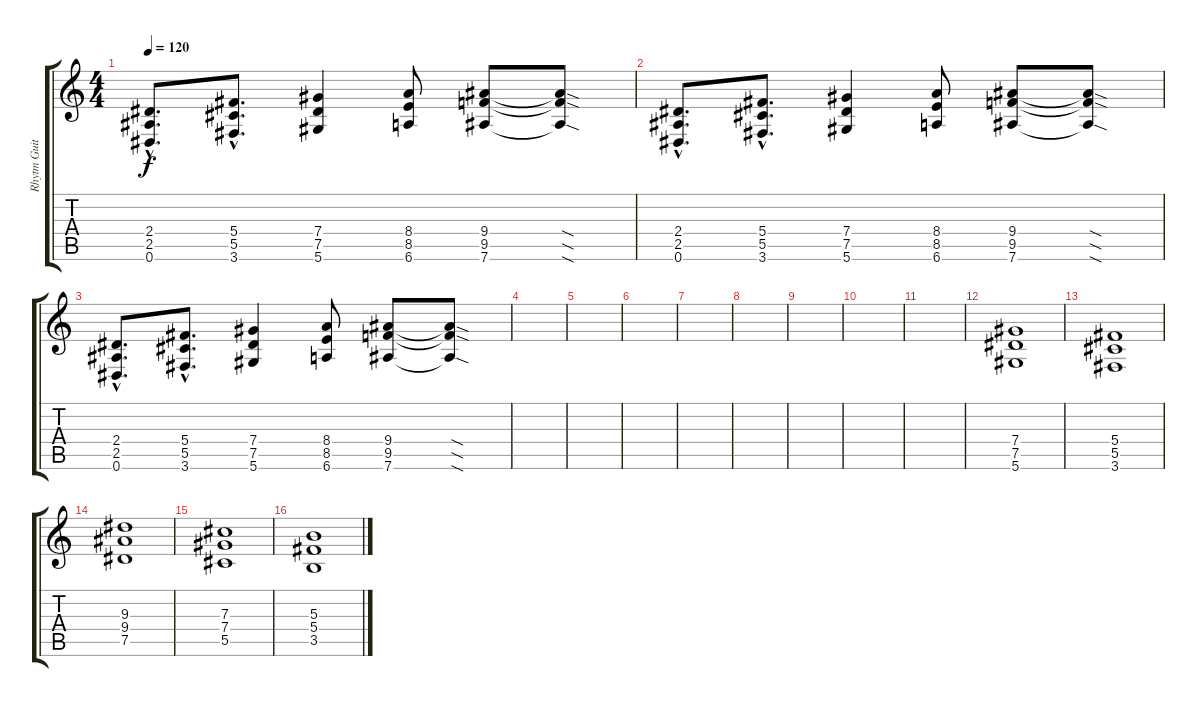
\track ("Rhytm Guitar" "Rhytm Guit") {instrument distortionguitar}
\staff {score tabs}
\tuning (Eb4 Bb3 Gb3 Db3 Ab2 Eb2) {hide}
\ts (4 4)
\tempo 120
\clef g2
\ks c
(2.4{hac} 2.5{hac} 0.6{hac}).8{d dy f} (5.4{hac} 5.5{hac} 3.6{hac}).8{d} (7.4 7.5 5.6).4 (8.4 8.5 6.6).8 (9.4 9.5 7.6).8 (9.4{sod t} 9.5{sod t} 7.6{sod t}).8 |
(2.4{hac} 2.5{hac} 0.6{hac}).8{d} (5.4{hac} 5.5{hac} 3.6{hac}).8{d} (7.4 7.5 5.6).4 (8.4 8.5 6.6).8 (9.4 9.5 7.6).8 (9.4{sod t} 9.5{sod t} 7.6{sod t}).8 |
(2.4{hac} 2.5{hac} 0.6{hac}).8{d} (5.4{hac} 5.5{hac} 3.6{hac}).8{d} (7.4 7.5 5.6).4 (8.4 8.5 6.6).8 (9.4 9.5 7.6).8 (9.4{sod t} 9.5{sod t} 7.6{sod t}).8 |
|
|
|
|
|
|
|
|
(7.4 7.5 5.6).1{volume 13 instrument distortionguitar} |
(5.4 5.5 3.6).1 |
(9.3 9.4 7.5).1 |
(7.3 7.4 5.5).1 |
(5.3 5.4 3.5).1
